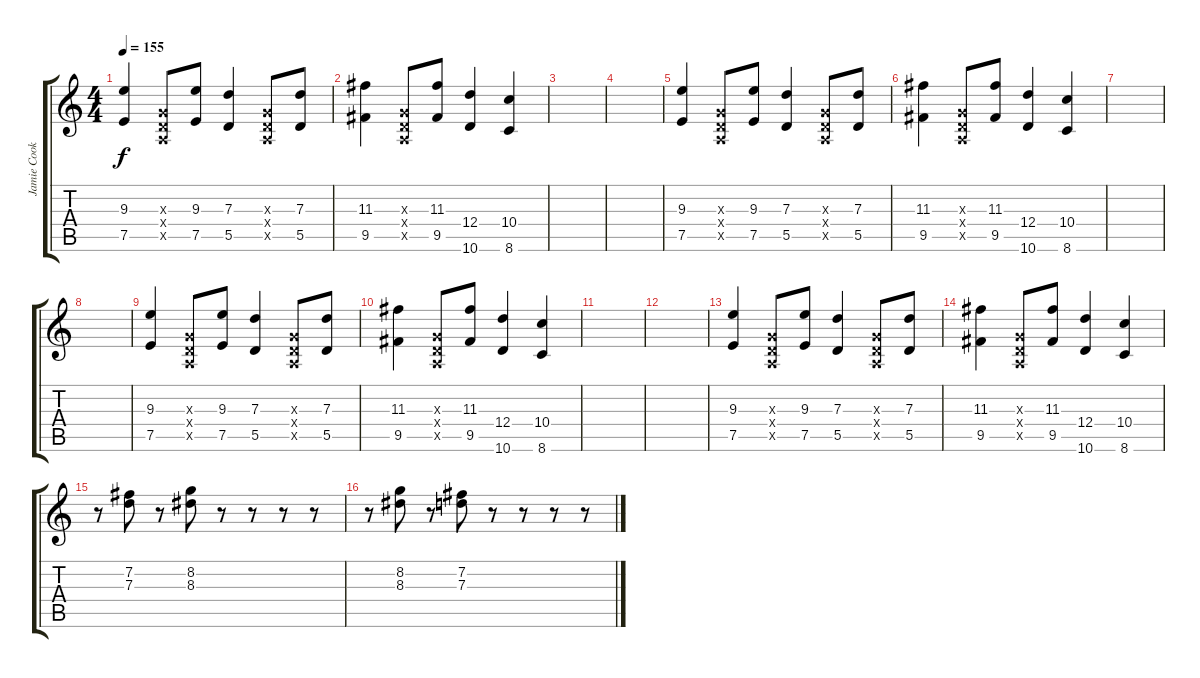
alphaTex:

\track ("Jamie Cook" "Jamie Cook") {instrument overdrivenguitar}
\staff {score tabs}
\tuning (E4 B3 G3 D3 A2 E2) {hide}
\ts (4 4)
\tempo 155
\clef g2
\ks c
(9.3 7.5).4{dy f} (0.3{x} 0.4{x} 0.5{x}).8 (9.3 7.5).8 (7.3 5.5).4 (0.3{x} 0.4{x} 0.5{x}).8 (7.3 5.5).8 |
(11.3 9.5).4 (0.3{x} 0.4{x} 0.5{x}).8 (11.3 9.5).8 (12.4 10.6).4 (10.4 8.6).4 |
|
|
(9.3 7.5).4 (0.3{x} 0.4{x} 0.5{x}).8 (9.3 7.5).8 (7.3 5.5).4 (0.3{x} 0.4{x} 0.5{x}).8 (7.3 5.5).8 |
(11.3 9.5).4 (0.3{x} 0.4{x} 0.5{x}).8 (11.3 9.5).8 (12.4 10.6).4 (10.4 8.6).4 |
|
|
(9.3 7.5).4 (0.3{x} 0.4{x} 0.5{x}).8 (9.3 7.5).8 (7.3 5.5).4 (0.3{x} 0.4{x} 0.5{x}).8 (7.3 5.5).8 |
(11.3 9.5).4 (0.3{x} 0.4{x} 0.5{x}).8 (11.3 9.5).8 (12.4 10.6).4 (10.4 8.6).4 |
|
|
(9.3 7.5).4 (0.3{x} 0.4{x} 0.5{x}).8 (9.3 7.5).8 (7.3 5.5).4 (0.3{x} 0.4{x} 0.5{x}).8 (7.3 5.5).8 |
(11.3 9.5).4 (0.3{x} 0.4{x} 0.5{x}).8 (11.3 9.5).8 (12.4 10.6).4 (10.4 8.6).4 |
r.8 (7.2 7.3).8 r.8 (8.2 8.3).8 r.8 r.8 r.8 r.8 |
r.8 (8.2 8.3).8 r.8 (7.2 7.3).8 r.8 r.8 r.8 r.8
